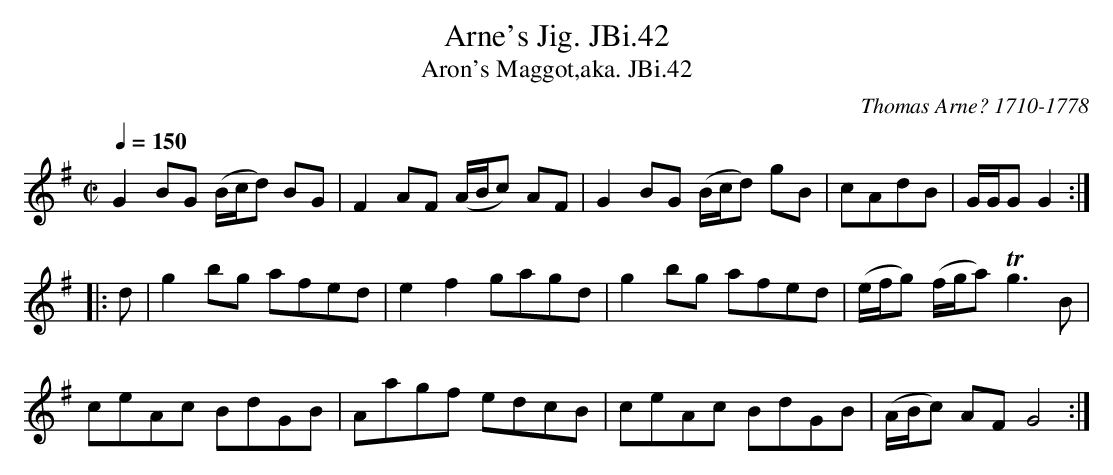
X:1
T:Arne's Jig. JBi.42
T:Aron's Maggot,aka. JBi.42
M:C|
L:1/8
Q:1/4=150
C:Thomas Arne? 1710-1778
K:G
G2BG (B/c/d) BG|F2AF (A/B/c) AF|\
G2BG (B/c/d) gB|cAdB|G/G/GG2:|
|:d|g2bg afed|e2f2gagd|g2bg afed|(e/f/g) (f/g/a)Tg3B|
ceAc BdGB|Aagf edcB|ceAc BdGB|(A/B/c) AFG4:|
